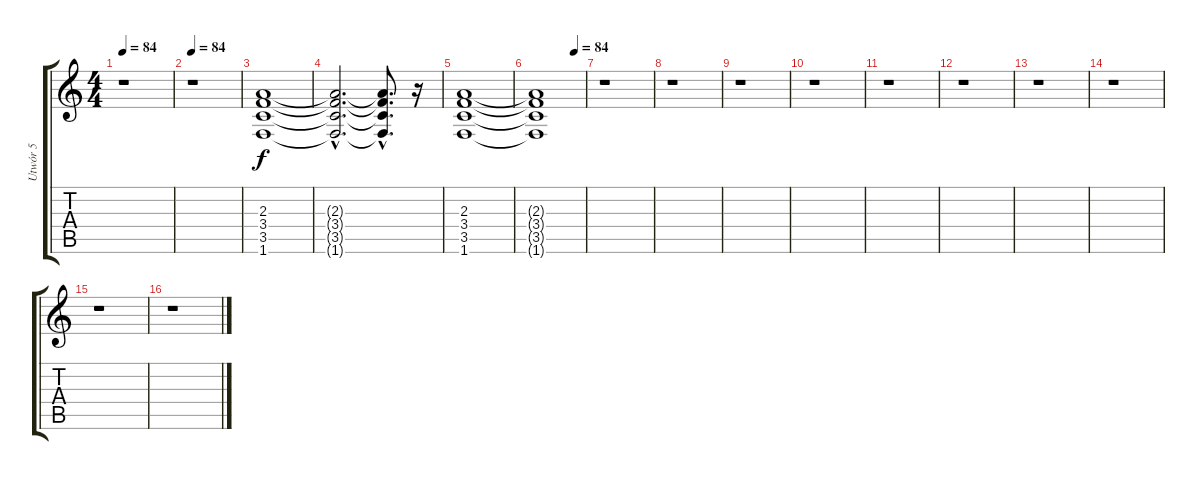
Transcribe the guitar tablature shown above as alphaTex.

\track ("Utwór 5" "Utwór 5") {instrument distortionguitar}
\staff {score tabs}
\tuning (E4 B3 G3 D3 A2 E2) {hide}
\ts (4 4)
\tempo 84
\clef g2
\ks c
r.1{dy f instrument distortionguitar} |
\tempo 84
r.1 |
(2.3 3.4 3.5 1.6).1 |
(2.3{hac t} 3.4{hac t} 3.5{hac t} 1.6{hac t}).2{d} (2.3{hac t} 3.4{hac t} 3.5{hac t} 1.6{hac t}).8{d} r.16 |
(2.3 3.4 3.5 1.6).1 |
\tempo (84 0.7916666666666666)
(2.3{t} 3.4{t} 3.5{t} 1.6{t}).1 |
r.1 |
r.1 |
r.1 |
r.1 |
r.1 |
r.1 |
r.1 |
r.1 |
r.1 |
r.1
